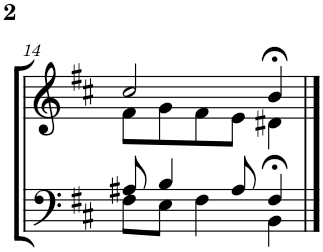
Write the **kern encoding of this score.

**kern	**kern
*part2	*part1
*staff2	*staff1
*I"Tenor/Baß	*I"Sopran/Alt
!!LO:PB:g=z
*clefF4	*clefG2
*k[f#c#]	*k[f#c#]
*M4/4	*M4/4
=14	=14
*^	*^
8A#X/	8F#\L	2cc#/	8f#\L
4B/	8E\J	.	8g\
.	4F#\	.	8f#\
8A#/	.	.	8e\J
4F#/	4BB>\	4b>/	4d#X\
*v	*v	*	*
*	*v	*v
==	==
*-	*-
